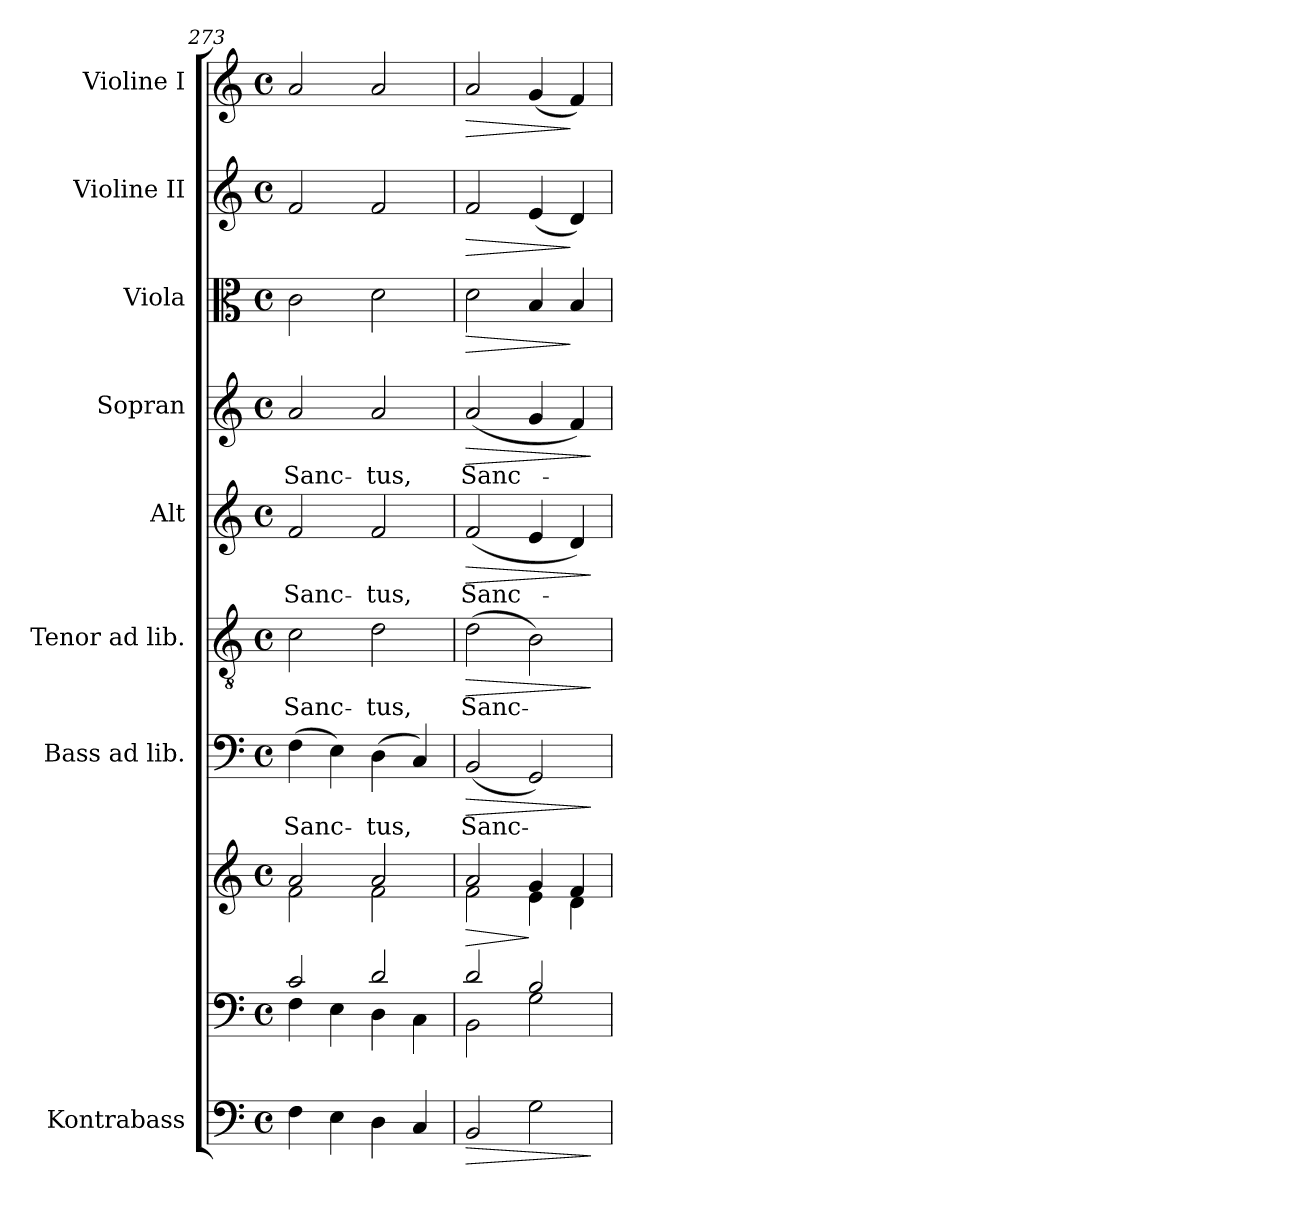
**kern	**dynam	**kern	**kern	**dynam	**kern	**text	**dynam	**kern	**text	**dynam	**kern	**text	**dynam	**kern	**text	**dynam	**kern	**dynam	**kern	**dynam	**kern	**dynam
*part9	*part9	*part8	*part8	*part8	*part7	*part7	*part7	*part6	*part6	*part6	*part5	*part5	*part5	*part4	*part4	*part4	*part3	*part3	*part2	*part2	*part1	*part1
*staff10	*staff10	*staff9	*staff8	*staff8/9	*staff7	*staff7	*staff7	*staff6	*staff6	*staff6	*staff5	*staff5	*staff5	*staff4	*staff4	*staff4	*staff3	*staff3	*staff2	*staff2	*staff1	*staff1
*I"Kontrabass	*	*	*	*	*I"Bass ad lib.	*	*	*I"Tenor ad lib.	*	*	*I"Alt	*	*	*I"Sopran	*	*	*I"Viola	*	*I"Violine II	*	*I"Violine I	*
*I'Kb.	*	*	*	*	*I'B.	*	*	*I'T.	*	*	*I'A.	*	*	*I'S.	*	*	*I'Vla.	*	*I'Vl. II	*	*I'Vl. I	*
*clefF4	*	*clefF4	*clefG2	*	*clefF4	*	*	*clefGv2	*	*	*clefG2	*	*	*clefG2	*	*	*clefC3	*	*clefG2	*	*clefG2	*
*ITrd7c12	*	*	*	*	*	*	*	*	*	*	*	*	*	*	*	*	*	*	*	*	*	*
*k[]	*	*k[]	*k[]	*	*k[]	*	*	*k[]	*	*	*k[]	*	*	*k[]	*	*	*k[]	*	*k[]	*	*k[]	*
*C:	*	*C:	*C:	*	*C:	*	*	*C:	*	*	*C:	*	*	*C:	*	*	*C:	*	*C:	*	*C:	*
*M4/4	*	*M4/4	*M4/4	*	*M4/4	*	*	*M4/4	*	*	*M4/4	*	*	*M4/4	*	*	*M4/4	*	*M4/4	*	*M4/4	*
*met(c)	*	*met(c)	*met(c)	*	*met(c)	*	*	*met(c)	*	*	*met(c)	*	*	*met(c)	*	*	*met(c)	*	*met(c)	*	*met(c)	*
=273	=273	=273	=273	=273	=273	=273	=273	=273	=273	=273	=273	=273	=273	=273	=273	=273	=273	=273	=273	=273	=273	=273
*	*	*^	*^	*	*	*	*	*	*	*	*	*	*	*	*	*	*	*	*	*	*	*
!	!	!	!	!	!	!	!	!LO:LY:b	!	!	!LO:LY:b	!	!	!LO:LY:b	!	!	!LO:LY:b	!	!	!	!	!	!	!
4FF\	.	2c/	4F\	2a/	2f\	.	(>4F\	Sanc-	.	2c\	Sanc-	.	2f/	Sanc-	.	2a/	Sanc-	.	2c\	.	2f/	.	2a/	.
4EE\	.	.	4E\	.	.	.	4E\)	.	.	.	.	.	.	.	.	.	.	.	.	.	.	.	.	.
!	!	!	!	!	!	!	!	!LO:LY:b	!	!	!LO:LY:b	!	!	!LO:LY:b	!	!	!LO:LY:b	!	!	!	!	!	!	!
4DD\	.	2d/	4D\	2a/	2f\	.	(>4D\	-tus,	.	2d\	-tus,	.	2f/	-tus,	.	2a/	-tus,	.	2d\	.	2f/	.	2a/	.
4CC/	.	.	4C\	.	.	.	4C/)	.	.	.	.	.	.	.	.	.	.	.	.	.	.	.	.	.
=274	=274	=274	=274	=274	=274	=274	=274	=274	=274	=274	=274	=274	=274	=274	=274	=274	=274	=274	=274	=274	=274	=274	=274	=274
!	!LO:HP:b	!	!	!	!	!LO:HP:b	!	!LO:LY:b	!LO:HP:b	!	!LO:LY:b	!LO:HP:b	!	!LO:LY:b	!LO:HP:b	!	!LO:LY:b	!LO:HP:b	!	!LO:HP:b	!	!LO:HP:b	!	!LO:HP:b
2BBB/	>	2d/	2BB\	2a/	2f\	>	(<2BB/	Sanc-	>	(>2d\	Sanc-	>	(<2f/	Sanc-	>	(<2a/	Sanc-	>	2d\	>	2f/	>	2a/	>
2GG\	.	2B/	2G\	4g/	4e\	]	2GG/)	.	.	2B\)	.	.	4e/	.	.	4g/	.	.	4B/	.	(<4e/	.	(<4g/	.
.	.	.	.	4f/	4d\	.	.	.	.	.	.	.	4d/)	.	.	4f/)	.	.	4B/	]	4d/)	]	4f/)	]
*	*	*v	*v	*	*	*	*	*	*	*	*	*	*	*	*	*	*	*	*	*	*	*	*	*
*	*	*	*v	*v	*	*	*	*	*	*	*	*	*	*	*	*	*	*	*	*	*	*	*
.	]	.	.	.	.	.	]	.	.	]	.	.	]	.	.	]	.	.	.	.	.	.
=	=	=	=	=	=	=	=	=	=	=	=	=	=	=	=	=	=	=	=	=	=	=
*-	*-	*-	*-	*-	*-	*-	*-	*-	*-	*-	*-	*-	*-	*-	*-	*-	*-	*-	*-	*-	*-	*-
